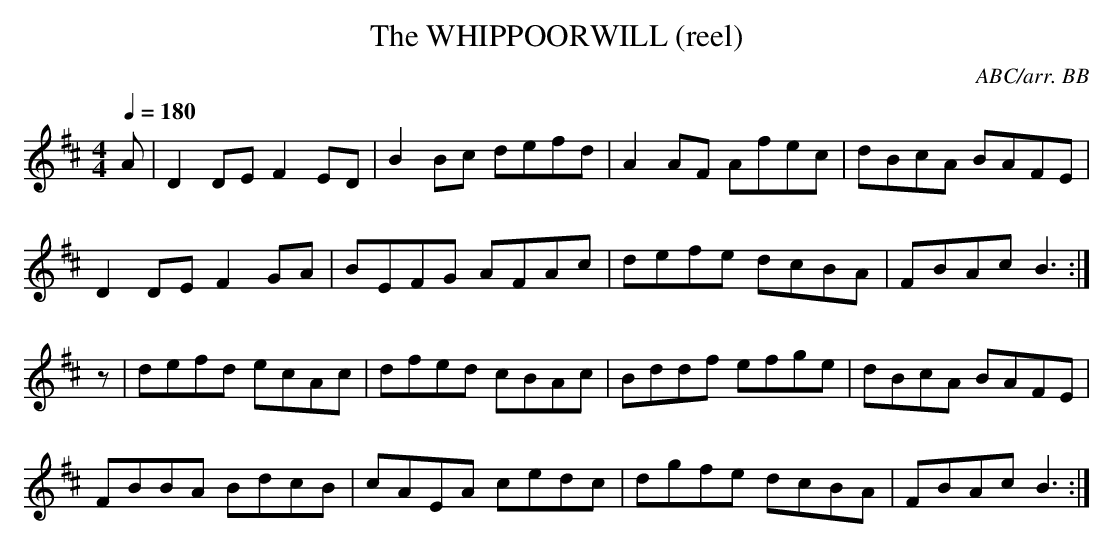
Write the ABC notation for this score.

X:1
T:WHIPPOORWILL (reel), The
C:ABC/arr. BB
Q:1/4=180
L:1/8
M:4/4
K:Bm % source key = Dm
A|D2DE F2ED|B2Bc defd|A2AF Afec|dBcA BAFE|
D2DE F2GA|BEFG AFAc|defe dcBA|FBAc B3 :|
z|defd ecAc|dfed cBAc|Bddf efge|dBcA BAFE|
FBBA BdcB|cAEA cedc|dgfe dcBA|FBAc B3 :|
